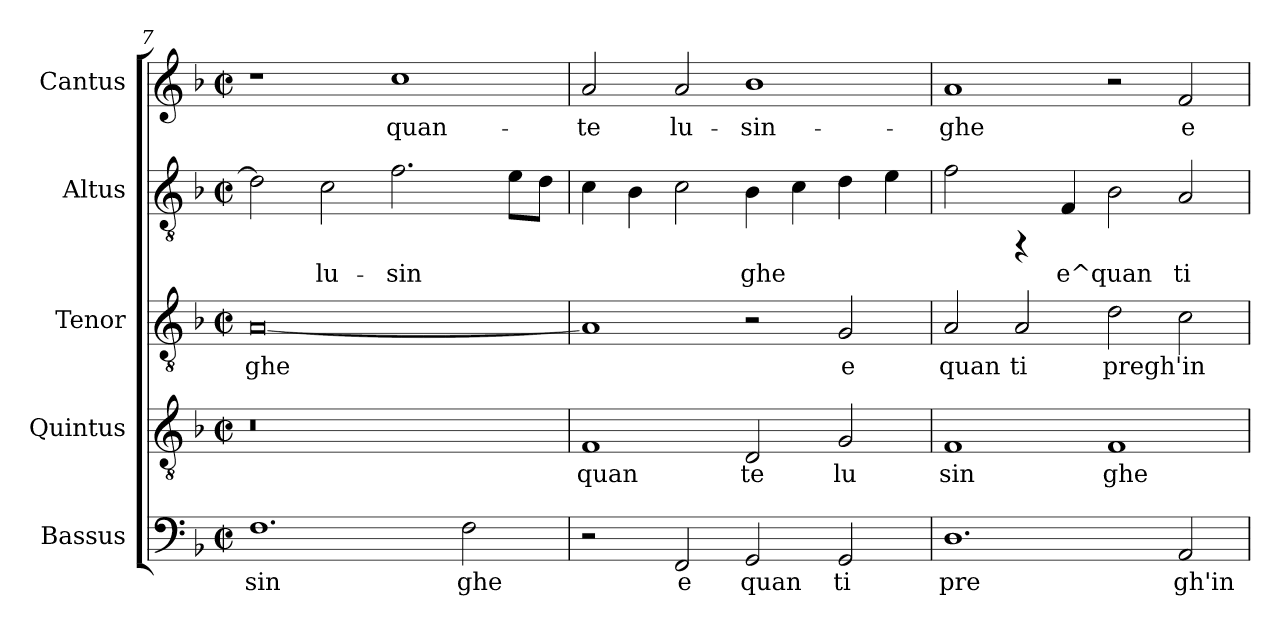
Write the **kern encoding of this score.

**kern	**text	**kern	**text	**kern	**text	**kern	**text	**kern	**text
*part5	*part5	*part4	*part4	*part3	*part3	*part2	*part2	*part1	*part1
*staff5	*staff5	*staff4	*staff4	*staff3	*staff3	*staff2	*staff2	*staff1	*staff1
*I"Bassus	*	*I"Quintus	*	*I"Tenor	*	*I"Altus	*	*I"Cantus	*
*clefF4	*	*clefGv2	*	*clefGv2	*	*clefGv2	*	*clefG2	*
*k[b-]	*	*k[b-]	*	*k[b-]	*	*k[b-]	*	*k[b-]	*
*F:	*	*F:	*	*F:	*	*F:	*	*F:	*
*M2/2	*	*M2/2	*	*M2/2	*	*M2/2	*	*M2/2	*
*met(c|)	*	*met(c|)	*	*met(c|)	*	*met(c|)	*	*met(c|)	*
=7	=7	=7	=7	=7	=7	=7	=7	=7	=7
!	!LO:LY:b	!	!	!	!LO:LY:b:cj	!	!LO:LY:b	!	!
1.F	sin	0r	.	[<0A	ghe	2d\]	.	1r	.
!	!	!	!	!	!	!	!LO:LY:b	!	!
.	.	.	.	.	.	2c\	lu-	.	.
!	!	!	!	!	!	!	!LO:LY:b	!	!LO:LY:b:cj
.	.	.	.	.	.	2.f\	-sin-	1cc	quan-
!	!LO:LY:b	!	!	!	!	!	!	!	!
2F\	ghe	.	.	.	.	.	.	.	.
!	!	!	!	!	!	!	!LO:LY:b	!	!
.	.	.	.	.	.	8e\L	--	.	.
!	!	!	!	!	!	!	!LO:LY:b	!	!
.	.	.	.	.	.	8d\J	--	.	.
=8	=8	=8	=8	=8	=8	=8	=8	=8	=8
!	!	!	!LO:LY:b	!	!LO:LY:b:cj	!	!LO:LY:b	!	!LO:LY:b:cj
2r	.	1F	quan	1A]	.	4c\	--	2a/	-te
!	!	!	!	!	!	!	!LO:LY:b	!	!
.	.	.	.	.	.	4B-\	--	.	.
!	!LO:LY:b	!	!	!	!	!	!LO:LY:b	!	!LO:LY:b:cj
2FF/	e	.	.	.	.	2c\	--	2a/	lu-
!	!LO:LY:b	!	!LO:LY:b	!	!	!	!LO:LY:b	!	!LO:LY:b:cj
2GG/	quan	2D/	te	2r	.	4B-\	-ghe	1b-	-sin-
!	!	!	!	!	!	!	!LO:LY:b	!	!
.	.	.	.	.	.	4c\	.	.	.
!	!LO:LY:b	!	!LO:LY:b	!	!LO:LY:b:cj	!	!LO:LY:b	!	!
2GG/	ti	2G/	lu	2G/	e	4d\	.	.	.
!	!	!	!	!	!	!	!LO:LY:b	!	!
.	.	.	.	.	.	4e\	.	.	.
=9	=9	=9	=9	=9	=9	=9	=9	=9	=9
!	!LO:LY:b	!	!LO:LY:b	!	!LO:LY:b:cj	!	!LO:LY:b	!	!LO:LY:b:cj
1.D	pre	1F	sin	2A/	quan	2f\	.	1a	-ghe
!	!	!	!	!	!LO:LY:b:cj	!	!	!	!
.	.	.	.	2A/	ti	4rFF	.	.	.
!	!	!	!	!	!	!	!LO:LY:b	!	!
.	.	.	.	.	.	4F/	e^quan-	.	.
!	!	!	!LO:LY:b	!	!LO:LY:b:cj	!	!LO:LY:b	!	!
.	.	1F	ghe	2d\	pregh'in	2B-\	--	2r	.
!	!LO:LY:b	!	!	!	!LO:LY:b:cj	!	!LO:LY:b	!	!LO:LY:b:cj
2AA/	gh'in	.	.	2c\	.	2A/	-ti	2f/	e
=	=	=	=	=	=	=	=	=	=
*-	*-	*-	*-	*-	*-	*-	*-	*-	*-
